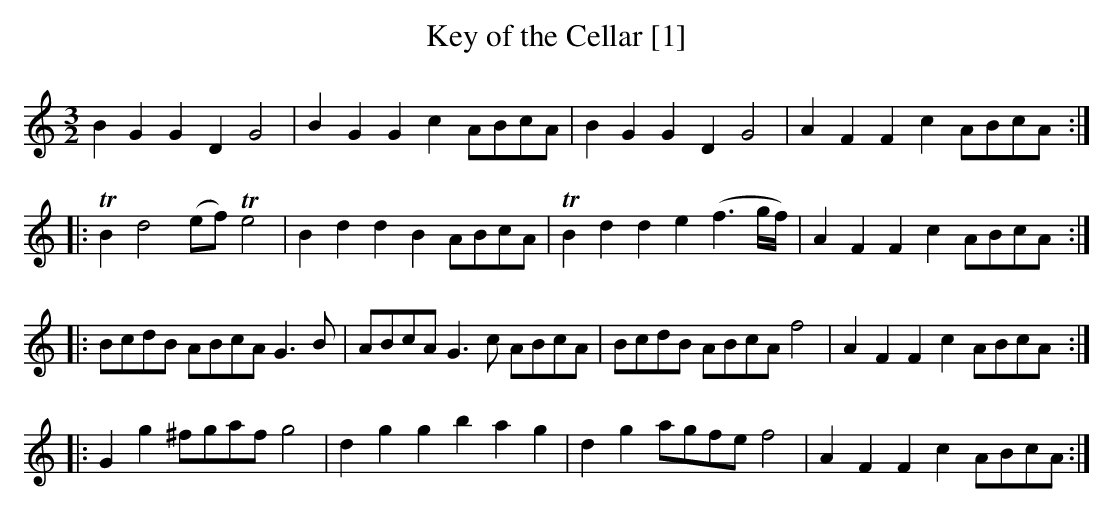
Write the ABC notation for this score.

X:1
T:Key of the Cellar [1]
M:3/2
L:1/8
K:Gmix
B2G2G2D2G4|B2G2G2c2 ABcA|B2G2G2D2 G4|A2F2F2c2 ABcA:|
|:TB2d4 (ef) Te4|B2d2d2B2 ABcA|TB2d2d2e2 (f3 g/f/)|A2F2F2c2 ABcA:|
|:BcdB ABcA G3B|ABcA G3c ABcA|BcdB ABcA f4|A2F2F2c2 ABcA:|
|:G2g2 ^fgaf g4|d2g2g2b2a2g2|d2g2 agfe f4|A2F2F2c2 ABcA:|]
